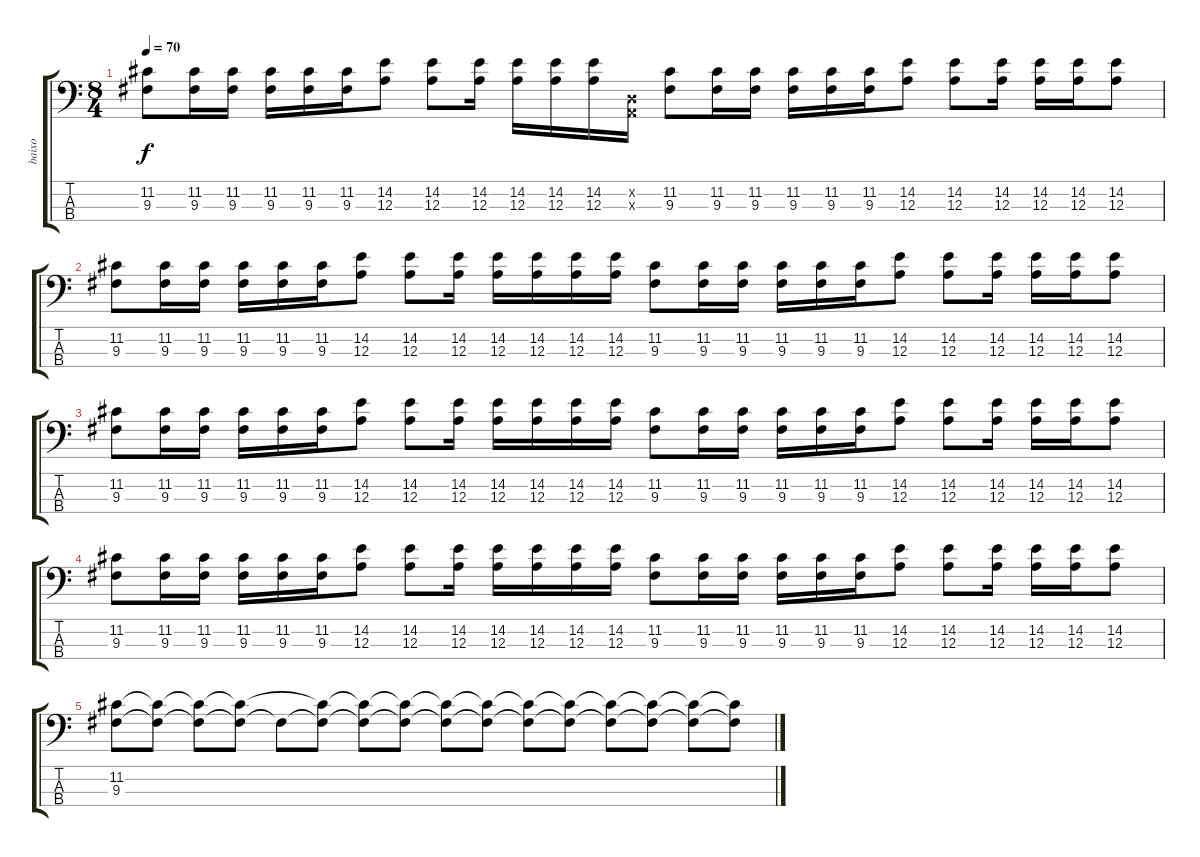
\track ("baixo" "baixo") {instrument electricbassfinger}
\staff {score tabs}
\tuning (G2 D2 A1 E1) {hide}
\ts (8 4)
\tempo 70
\clef f4
\ks c
(11.2 9.3).8{dy f} (11.2 9.3).16 (11.2 9.3).16 (11.2 9.3).16 (11.2 9.3).16 (11.2 9.3).16 (14.2 12.3).8 (14.2 12.3).8 (14.2 12.3).16 (14.2 12.3).16 (14.2 12.3).16 (14.2 12.3).16 (0.2{x} 0.3{x}).16 (11.2 9.3).8 (11.2 9.3).16 (11.2 9.3).16 (11.2 9.3).16 (11.2 9.3).16 (11.2 9.3).16 (14.2 12.3).8 (14.2 12.3).8 (14.2 12.3).16 (14.2 12.3).16 (14.2 12.3).16 (14.2 12.3).8 |
(11.2 9.3).8 (11.2 9.3).16 (11.2 9.3).16 (11.2 9.3).16 (11.2 9.3).16 (11.2 9.3).16 (14.2 12.3).8 (14.2 12.3).8 (14.2 12.3).16 (14.2 12.3).16 (14.2 12.3).16 (14.2 12.3).16 (14.2 12.3).16 (11.2 9.3).8 (11.2 9.3).16 (11.2 9.3).16 (11.2 9.3).16 (11.2 9.3).16 (11.2 9.3).16 (14.2 12.3).8 (14.2 12.3).8 (14.2 12.3).16 (14.2 12.3).16 (14.2 12.3).16 (14.2 12.3).8 |
(11.2 9.3).8 (11.2 9.3).16 (11.2 9.3).16 (11.2 9.3).16 (11.2 9.3).16 (11.2 9.3).16 (14.2 12.3).8 (14.2 12.3).8 (14.2 12.3).16 (14.2 12.3).16 (14.2 12.3).16 (14.2 12.3).16 (14.2 12.3).16 (11.2 9.3).8 (11.2 9.3).16 (11.2 9.3).16 (11.2 9.3).16 (11.2 9.3).16 (11.2 9.3).16 (14.2 12.3).8 (14.2 12.3).8 (14.2 12.3).16 (14.2 12.3).16 (14.2 12.3).16 (14.2 12.3).8 |
(11.2 9.3).8 (11.2 9.3).16 (11.2 9.3).16 (11.2 9.3).16 (11.2 9.3).16 (11.2 9.3).16 (14.2 12.3).8 (14.2 12.3).8 (14.2 12.3).16 (14.2 12.3).16 (14.2 12.3).16 (14.2 12.3).16 (14.2 12.3).16 (11.2 9.3).8 (11.2 9.3).16 (11.2 9.3).16 (11.2 9.3).16 (11.2 9.3).16 (11.2 9.3).16 (14.2 12.3).8 (14.2 12.3).8 (14.2 12.3).16 (14.2 12.3).16 (14.2 12.3).16 (14.2 12.3).8 |
(11.2 9.3).8{volume 0} (11.2{t} 9.3{t}).8 (11.2{t} 9.3{t}).8 (11.2{t} 9.3{t}).8 9.3{t}.8 (11.2{t} 9.3{t}).8 (11.2{t} 9.3{t}).8 (11.2{t} 9.3{t}).8 (11.2{t} 9.3{t}).8 (11.2{t} 9.3{t}).8 (11.2{t} 9.3{t}).8 (11.2{t} 9.3{t}).8 (11.2{t} 9.3{t}).8 (11.2{t} 9.3{t}).8 (11.2{t} 9.3{t}).8 (11.2{t} 9.3{t}).8
